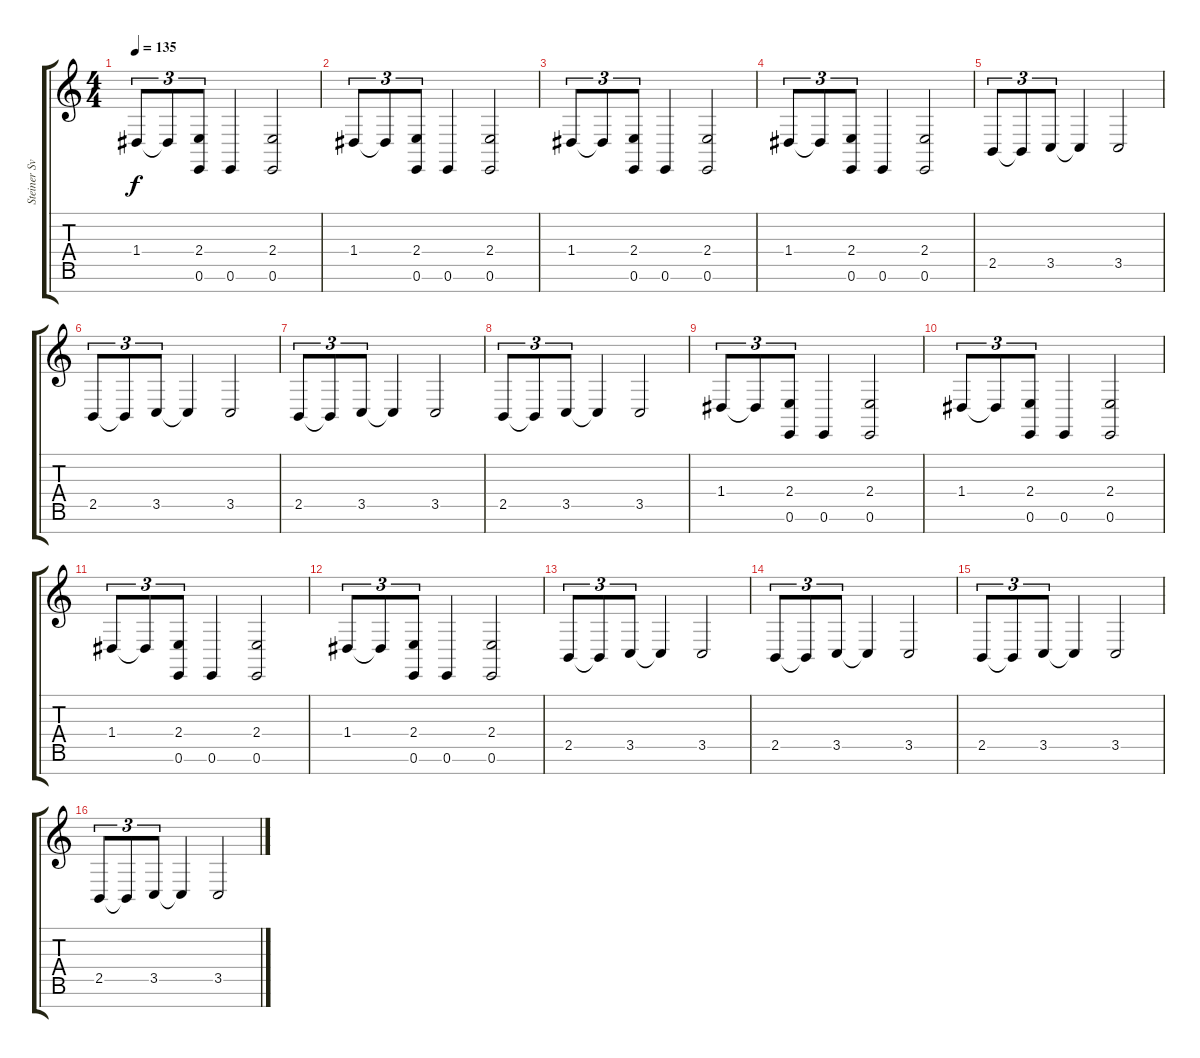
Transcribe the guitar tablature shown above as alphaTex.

\track ("Steiner Sverd Johnsen : Keyboards" "Steiner Sv") {instrument acousticgrandpiano}
\staff {score tabs}
\tuning (E4 B3 G3 D3 A2 E2 B1) {hide}
\ts (4 4)
\tempo 135
\clef g2
\ks c
1.4.8{tu (3 2) dy f} 1.4{t}.8{tu (3 2)} (2.4 0.6).8{tu (3 2)} 0.6.4 (2.4 0.6).2 |
1.4.8{tu (3 2)} 1.4{t}.8{tu (3 2)} (2.4 0.6).8{tu (3 2)} 0.6.4 (2.4 0.6).2 |
1.4.8{tu (3 2)} 1.4{t}.8{tu (3 2)} (2.4 0.6).8{tu (3 2)} 0.6.4 (2.4 0.6).2 |
1.4.8{tu (3 2)} 1.4{t}.8{tu (3 2)} (2.4 0.6).8{tu (3 2)} 0.6.4 (2.4 0.6).2 |
2.5.8{tu (3 2)} 2.5{t}.8{tu (3 2)} 3.5.8{tu (3 2)} 3.5{t}.4 3.5.2 |
2.5.8{tu (3 2)} 2.5{t}.8{tu (3 2)} 3.5.8{tu (3 2)} 3.5{t}.4 3.5.2 |
2.5.8{tu (3 2)} 2.5{t}.8{tu (3 2)} 3.5.8{tu (3 2)} 3.5{t}.4 3.5.2 |
2.5.8{tu (3 2)} 2.5{t}.8{tu (3 2)} 3.5.8{tu (3 2)} 3.5{t}.4 3.5.2 |
1.4.8{tu (3 2)} 1.4{t}.8{tu (3 2)} (2.4 0.6).8{tu (3 2)} 0.6.4 (2.4 0.6).2 |
1.4.8{tu (3 2)} 1.4{t}.8{tu (3 2)} (2.4 0.6).8{tu (3 2)} 0.6.4 (2.4 0.6).2 |
1.4.8{tu (3 2)} 1.4{t}.8{tu (3 2)} (2.4 0.6).8{tu (3 2)} 0.6.4 (2.4 0.6).2 |
1.4.8{tu (3 2)} 1.4{t}.8{tu (3 2)} (2.4 0.6).8{tu (3 2)} 0.6.4 (2.4 0.6).2 |
2.5.8{tu (3 2)} 2.5{t}.8{tu (3 2)} 3.5.8{tu (3 2)} 3.5{t}.4 3.5.2 |
2.5.8{tu (3 2)} 2.5{t}.8{tu (3 2)} 3.5.8{tu (3 2)} 3.5{t}.4 3.5.2 |
2.5.8{tu (3 2)} 2.5{t}.8{tu (3 2)} 3.5.8{tu (3 2)} 3.5{t}.4 3.5.2 |
2.5.8{tu (3 2)} 2.5{t}.8{tu (3 2)} 3.5.8{tu (3 2)} 3.5{t}.4 3.5.2
